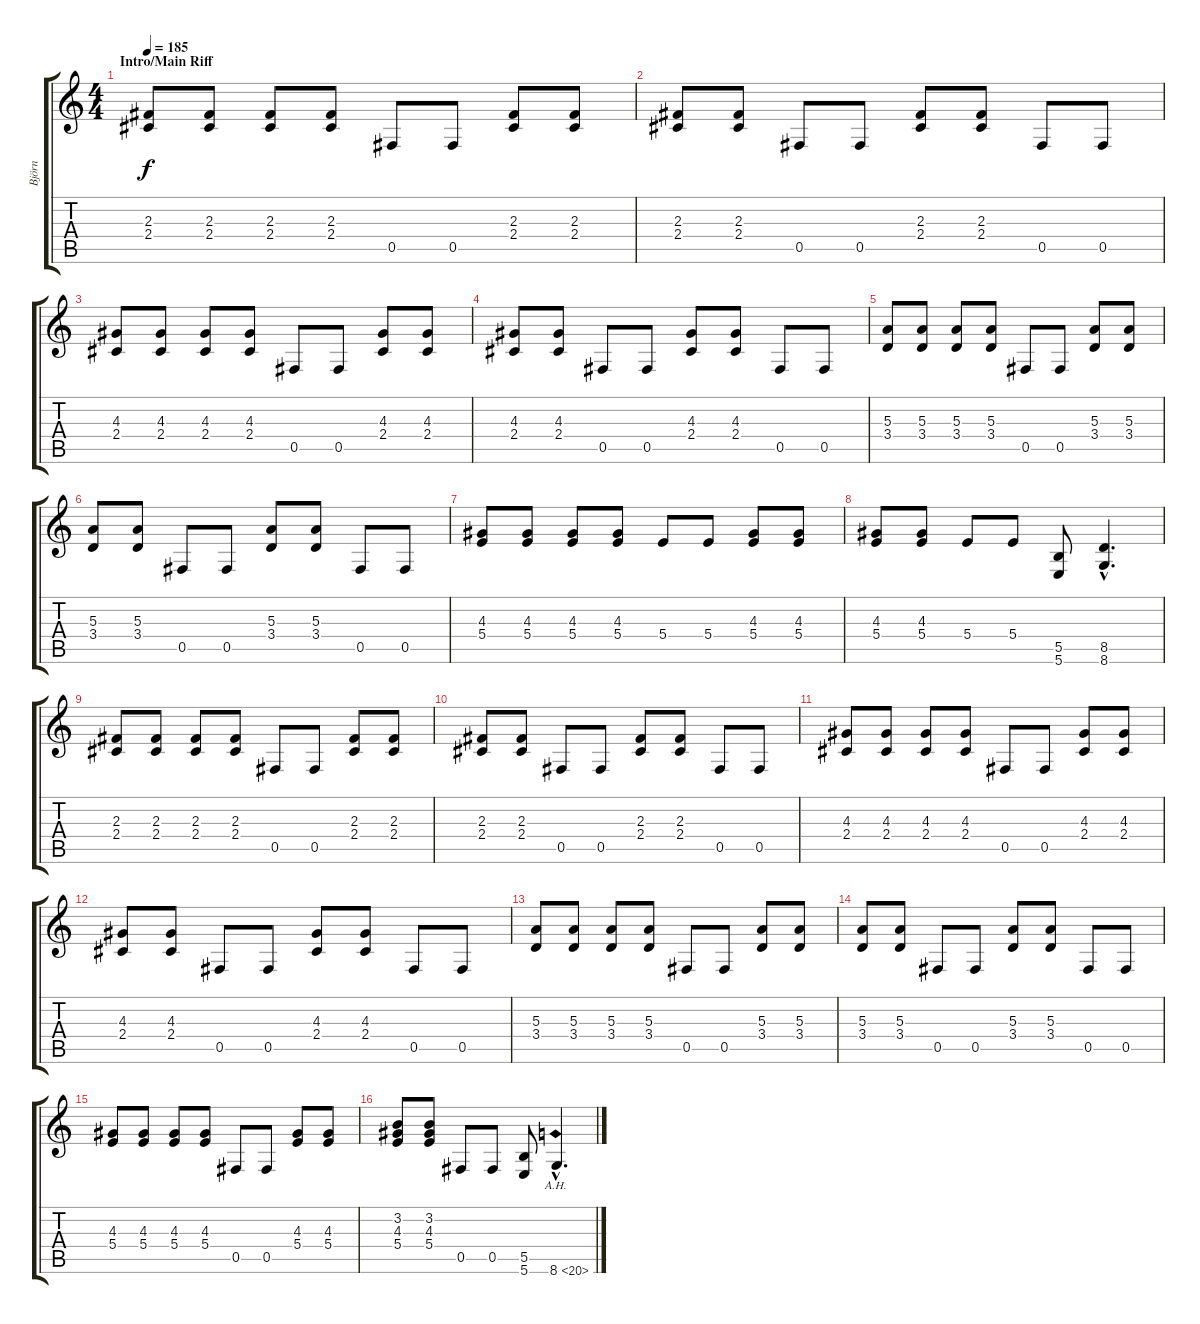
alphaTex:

\track ("Björn" "Björn") {instrument distortionguitar}
\staff {score tabs}
\tuning (Db4 Ab3 E3 B2 Gb2 B1) {hide}
\ts (4 4)
\section ("" "Intro/Main Riff")
\tempo 185
\clef g2
\ks c
(2.3 2.4).8{dy f instrument distortionguitar} (2.3 2.4).8 (2.3 2.4).8 (2.3 2.4).8 0.5.8 0.5.8 (2.3 2.4).8 (2.3 2.4).8 |
(2.3 2.4).8 (2.3 2.4).8 0.5.8 0.5.8 (2.3 2.4).8 (2.3 2.4).8 0.5.8 0.5.8 |
(4.3 2.4).8 (4.3 2.4).8 (4.3 2.4).8 (4.3 2.4).8 0.5.8 0.5.8 (4.3 2.4).8 (4.3 2.4).8 |
(4.3 2.4).8 (4.3 2.4).8 0.5.8 0.5.8 (4.3 2.4).8 (4.3 2.4).8 0.5.8 0.5.8 |
(5.3 3.4).8 (5.3 3.4).8 (5.3 3.4).8 (5.3 3.4).8 0.5.8 0.5.8 (5.3 3.4).8 (5.3 3.4).8 |
(5.3 3.4).8 (5.3 3.4).8 0.5.8 0.5.8 (5.3 3.4).8 (5.3 3.4).8 0.5.8 0.5.8 |
(4.3 5.4).8 (4.3 5.4).8 (4.3 5.4).8 (4.3 5.4).8 5.4.8 5.4.8 (4.3 5.4).8 (4.3 5.4).8 |
(4.3 5.4).8 (4.3 5.4).8 5.4.8 5.4.8 (5.5 5.6).8 (8.5{hac} 8.6{hac}).4{d} |
(2.3 2.4).8 (2.3 2.4).8 (2.3 2.4).8 (2.3 2.4).8 0.5.8 0.5.8 (2.3 2.4).8 (2.3 2.4).8 |
(2.3 2.4).8 (2.3 2.4).8 0.5.8 0.5.8 (2.3 2.4).8 (2.3 2.4).8 0.5.8 0.5.8 |
(4.3 2.4).8 (4.3 2.4).8 (4.3 2.4).8 (4.3 2.4).8 0.5.8 0.5.8 (4.3 2.4).8 (4.3 2.4).8 |
(4.3 2.4).8 (4.3 2.4).8 0.5.8 0.5.8 (4.3 2.4).8 (4.3 2.4).8 0.5.8 0.5.8 |
(5.3 3.4).8 (5.3 3.4).8 (5.3 3.4).8 (5.3 3.4).8 0.5.8 0.5.8 (5.3 3.4).8 (5.3 3.4).8 |
(5.3 3.4).8 (5.3 3.4).8 0.5.8 0.5.8 (5.3 3.4).8 (5.3 3.4).8 0.5.8 0.5.8 |
(4.3 5.4).8 (4.3 5.4).8 (4.3 5.4).8 (4.3 5.4).8 0.5.8 0.5.8 (4.3 5.4).8 (4.3 5.4).8 |
(3.2 4.3 5.4).8 (3.2 4.3 5.4).8 0.5.8 0.5.8 (5.5 5.6).8 8.6{ah 12 hac}.4{d instrument guitarharmonics}
